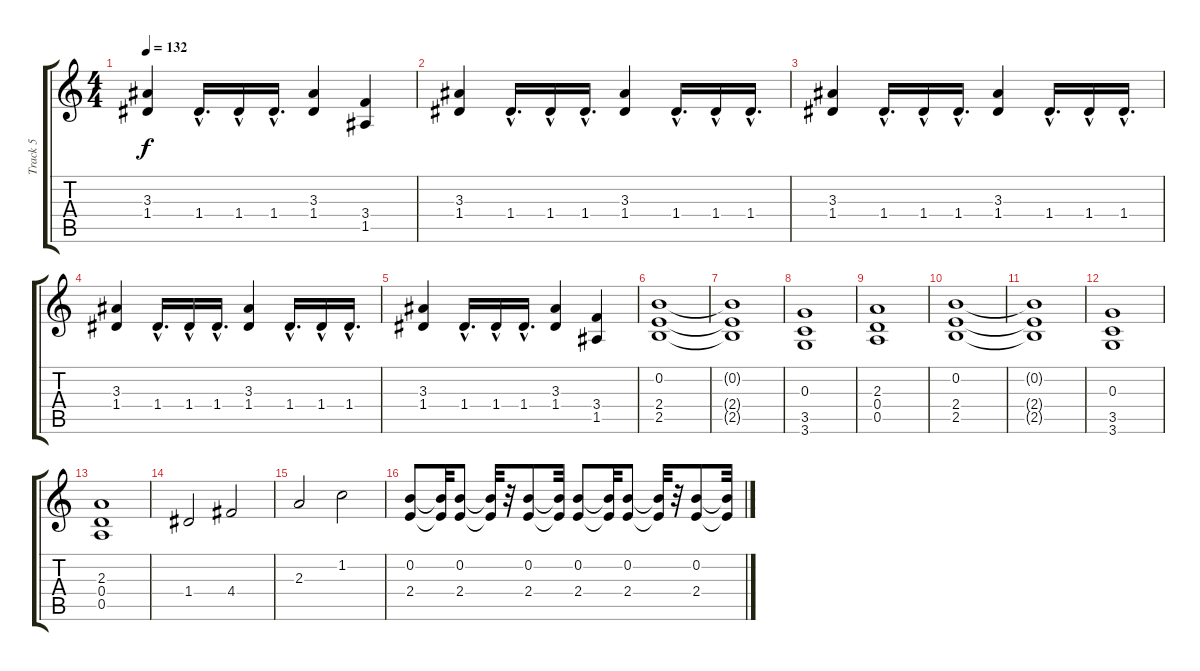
\track ("Track 5" "Track 5") {instrument distortionguitar}
\staff {score tabs}
\tuning (E4 B3 G3 D3 A2 E2) {hide}
\ts (4 4)
\tempo 132
\clef g2
\ks c
(3.3 1.4).4{dy f} 1.4{hac}.16{d} 1.4{hac}.16 1.4{hac}.16{d} (3.3 1.4).4 (3.4 1.5).4 |
(3.3 1.4).4 1.4{hac}.16{d} 1.4{hac}.16 1.4{hac}.16{d} (3.3 1.4).4 1.4{hac}.16{d} 1.4{hac}.16 1.4{hac}.16{d} |
(3.3 1.4).4 1.4{hac}.16{d} 1.4{hac}.16 1.4{hac}.16{d} (3.3 1.4).4 1.4{hac}.16{d} 1.4{hac}.16 1.4{hac}.16{d} |
(3.3 1.4).4 1.4{hac}.16{d} 1.4{hac}.16 1.4{hac}.16{d} (3.3 1.4).4 1.4{hac}.16{d} 1.4{hac}.16 1.4{hac}.16{d} |
(3.3 1.4).4 1.4{hac}.16{d} 1.4{hac}.16 1.4{hac}.16{d} (3.3 1.4).4 (3.4 1.5).4 |
(0.2 2.4 2.5).1 |
(0.2{t} 2.4{t} 2.5{t}).1 |
(0.3 3.5 3.6).1 |
(2.3 0.4 0.5).1 |
(0.2 2.4 2.5).1 |
(0.2{t} 2.4{t} 2.5{t}).1 |
(0.3 3.5 3.6).1 |
(2.3 0.4 0.5).1 |
1.4.2 4.4.2 |
2.3.2 1.2.2 |
(0.2 2.4).8 (0.2{t} 2.4{t}).32 (0.2 2.4).8 (0.2{t} 2.4{t}).32 r.32 (0.2 2.4).8 (0.2{t} 2.4{t}).32 (0.2 2.4).8 (0.2{t} 2.4{t}).32 (0.2 2.4).8 (0.2{t} 2.4{t}).32 r.32 (0.2 2.4).8 (0.2{t} 2.4{t}).32
